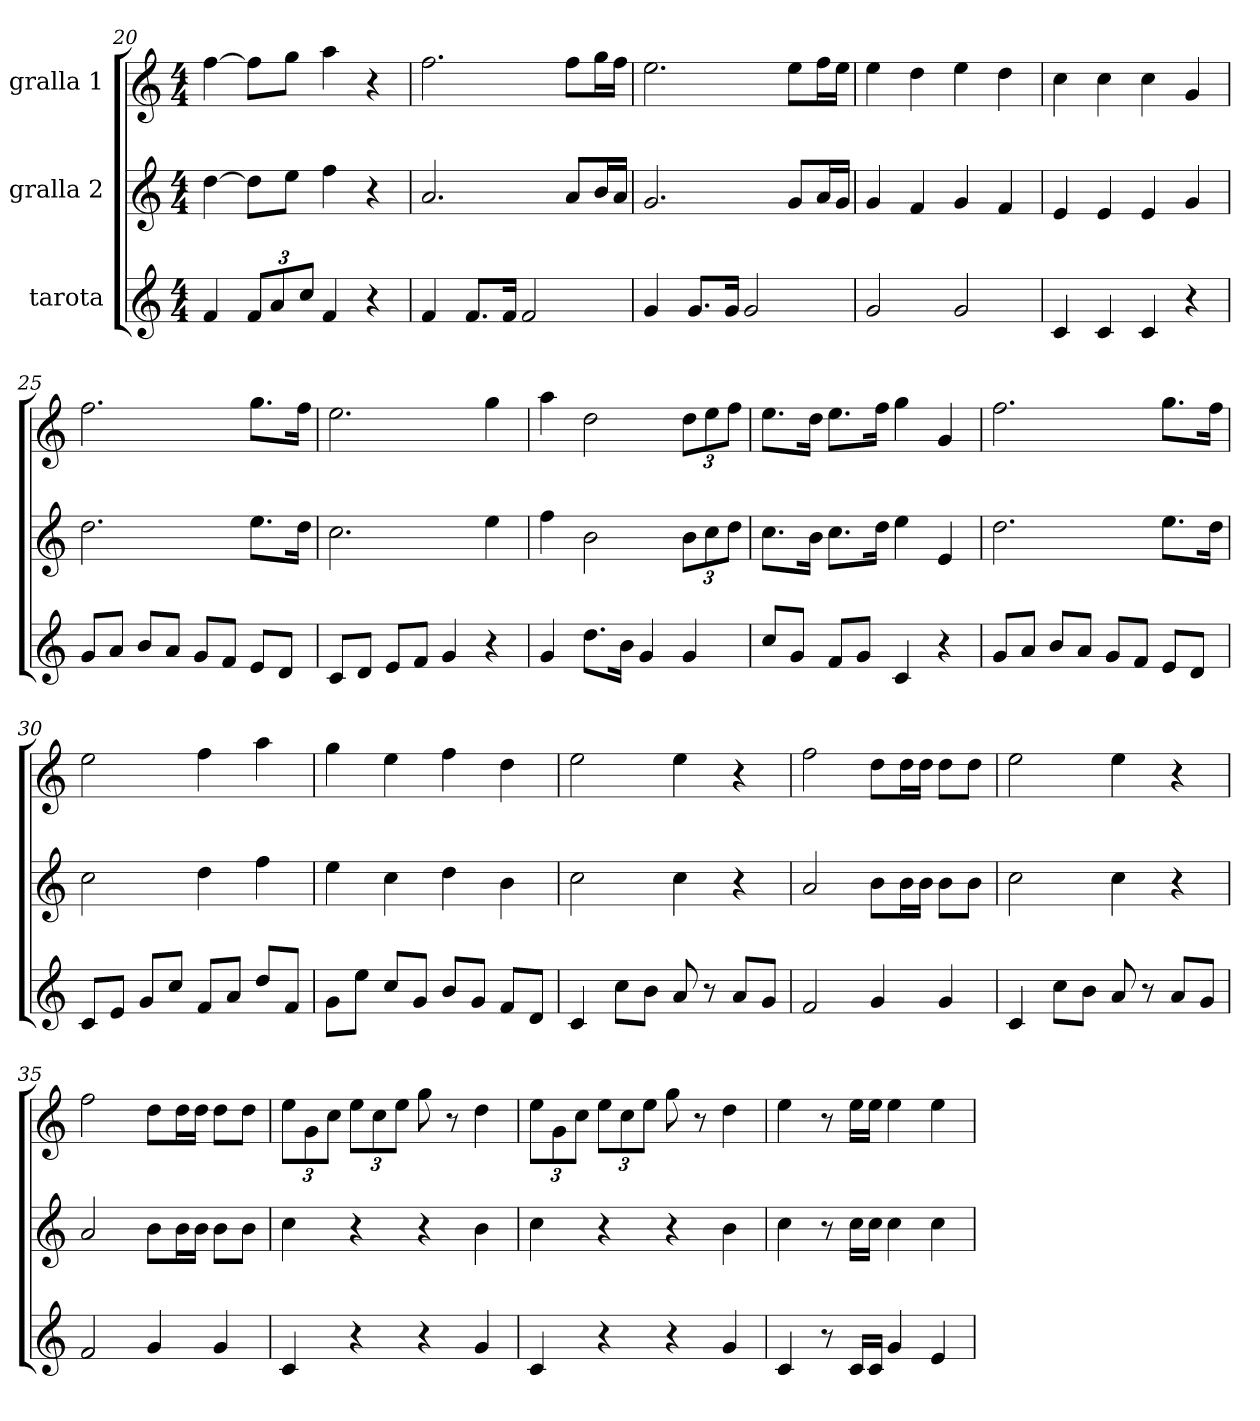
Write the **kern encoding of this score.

**kern	**kern	**kern
*part3	*part2	*part1
*staff3	*staff2	*staff1
*I"tarota	*I"gralla 2	*I"gralla 1
*clefG2	*clefG2	*clefG2
*k[]	*k[]	*k[]
*M4/4	*M4/4	*M4/4
=20	=20	=20
4f	[4dd	[4ff
12f/L	8dd\L]	8ff\L]
12a/	.	.
.	8ee\J	8gg\J
12cc/J	.	.
4f	4ff	4aa
4r	4r	4r
=21	=21	=21
4f	2.a	2.ff
8.f/L	.	.
16f/Jk	.	.
2f	.	.
.	8a/L	8ff\L
.	16b/L	16gg\L
.	16a/JJ	16ff\JJ
=22	=22	=22
4g	2.g	2.ee
8.g/L	.	.
16g/Jk	.	.
2g	.	.
.	8g/L	8ee\L
.	16a/L	16ff\L
.	16g/JJ	16ee\JJ
=23	=23	=23
2g	4g	4ee
.	4f	4dd
2g	4g	4ee
.	4f	4dd
=24	=24	=24
4c	4e	4cc
4c	4e	4cc
4c	4e	4cc
4r	4g	4g
=25	=25	=25
8g/L	2.dd	2.ff
8a/J	.	.
8b/L	.	.
8a/J	.	.
8g/L	.	.
8f/J	.	.
8e/L	8.ee\L	8.gg\L
8d/J	.	.
.	16dd\Jk	16ff\Jk
=26	=26	=26
8c/L	2.cc	2.ee
8d/J	.	.
8e/L	.	.
8f/J	.	.
4g	.	.
4r	4ee	4gg
=27	=27	=27
4g	4ff	4aa
8.dd\L	2b	2dd
16b\Jk	.	.
4g	.	.
4g	12b\L	12dd\L
.	12cc\	12ee\
.	12dd\J	12ff\J
=28	=28	=28
8cc/L	8.cc\L	8.ee\L
8g/J	.	.
.	16b\Jk	16dd\Jk
8f/L	8.cc\L	8.ee\L
8g/J	.	.
.	16dd\Jk	16ff\Jk
4c	4ee	4gg
4r	4e	4g
=29	=29	=29
8g/L	2.dd	2.ff
8a/J	.	.
8b/L	.	.
8a/J	.	.
8g/L	.	.
8f/J	.	.
8e/L	8.ee\L	8.gg\L
8d/J	.	.
.	16dd\Jk	16ff\Jk
=30	=30	=30
8c/L	2cc	2ee
8e/J	.	.
8g/L	.	.
8cc/J	.	.
8f/L	4dd	4ff
8a/J	.	.
8dd/L	4ff	4aa
8f/J	.	.
=31	=31	=31
8g\L	4ee	4gg
8ee\J	.	.
8cc/L	4cc	4ee
8g/J	.	.
8b/L	4dd	4ff
8g/J	.	.
8f/L	4b	4dd
8d/J	.	.
=32	=32	=32
4c	2cc	2ee
8cc\L	.	.
8b\J	.	.
8a	4cc	4ee
8r	.	.
8a/L	4r	4r
8g/J	.	.
=33	=33	=33
2f	2a	2ff
4g	8b\L	8dd\L
.	16b\L	16dd\L
.	16b\JJ	16dd\JJ
4g	8b\L	8dd\L
.	8b\J	8dd\J
=34	=34	=34
4c	2cc	2ee
8cc\L	.	.
8b\J	.	.
8a	4cc	4ee
8r	.	.
8a/L	4r	4r
8g/J	.	.
=35	=35	=35
2f	2a	2ff
4g	8b\L	8dd\L
.	16b\L	16dd\L
.	16b\JJ	16dd\JJ
4g	8b\L	8dd\L
.	8b\J	8dd\J
=36	=36	=36
4c	4cc	12ee\L
.	.	12g\
.	.	12cc\J
4r	4r	12ee\L
.	.	12cc\
.	.	12ee\J
4r	4r	8gg
.	.	8r
4g	4b	4dd
=37	=37	=37
4c	4cc	12ee\L
.	.	12g\
.	.	12cc\J
4r	4r	12ee\L
.	.	12cc\
.	.	12ee\J
4r	4r	8gg
.	.	8r
4g	4b	4dd
=38	=38	=38
4c	4cc	4ee
8r	8r	8r
16c/LL	16cc\LL	16ee\LL
16c/JJ	16cc\JJ	16ee\JJ
4g	4cc	4ee
4e	4cc	4ee
=	=	=
*-	*-	*-
